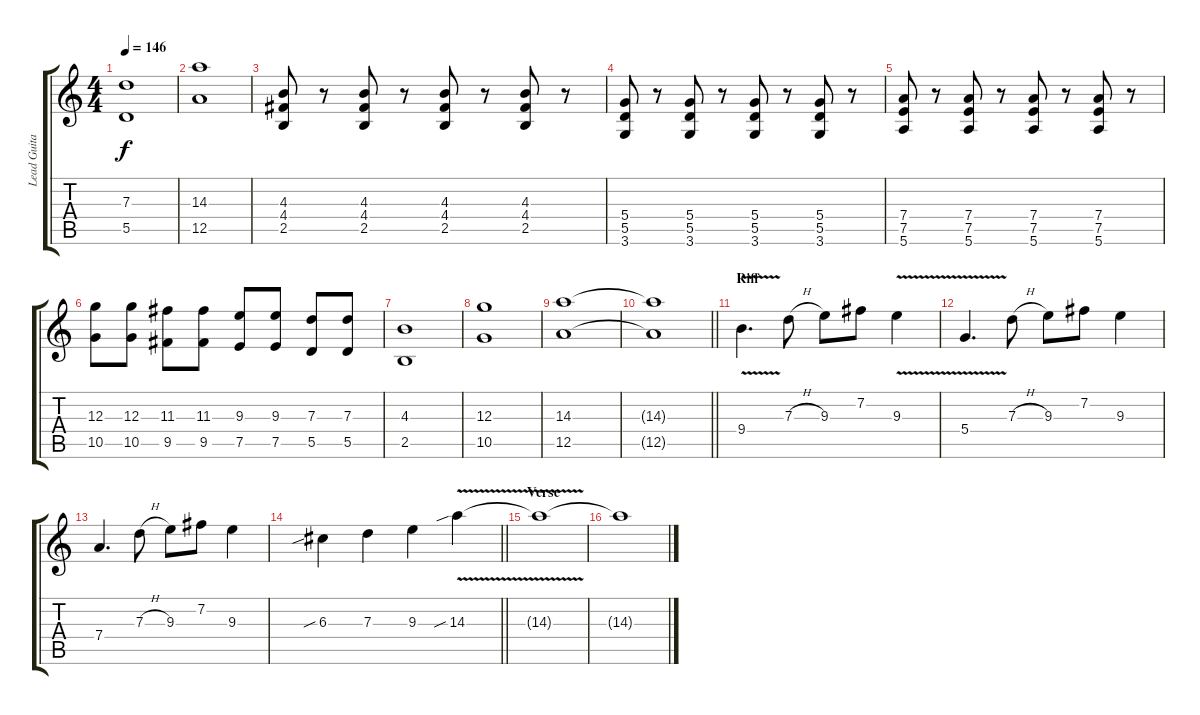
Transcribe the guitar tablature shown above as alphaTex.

\track ("Lead Guitar I" "Lead Guita") {instrument overdrivenguitar}
\staff {score tabs}
\tuning (E4 B3 G3 D3 A2 E2) {hide}
\ts (4 4)
\tempo 146
\clef g2
\ks c
(7.3 5.5).1{dy f} |
(14.3 12.5).1 |
(4.3 4.4 2.5).8 r.8 (4.3 4.4 2.5).8 r.8 (4.3 4.4 2.5).8 r.8 (4.3 4.4 2.5).8 r.8 |
(5.4 5.5 3.6).8 r.8 (5.4 5.5 3.6).8 r.8 (5.4 5.5 3.6).8 r.8 (5.4 5.5 3.6).8 r.8 |
(7.4 7.5 5.6).8 r.8 (7.4 7.5 5.6).8 r.8 (7.4 7.5 5.6).8 r.8 (7.4 7.5 5.6).8 r.8 |
(12.3 10.5).8 (12.3 10.5).8 (11.3 9.5).8 (11.3 9.5).8 (9.3 7.5).8 (9.3 7.5).8 (7.3 5.5).8 (7.3 5.5).8 |
(4.3 2.5).1 |
(12.3 10.5).1 |
(14.3 12.5).1 |
\barLineRight lightlight
(14.3{t} 12.5{t}).1 |
\section ("" "Riff")
9.4{v}.4{d} 7.3{h}.8 9.3.8 7.2.8 9.3{v}.4 |
5.4{v}.4{d} 7.3{h}.8 9.3.8 7.2.8 9.3.4 |
7.4.4{d} 7.3{h}.8 9.3.8 7.2.8 9.3.4 |
\barLineRight lightlight
6.3{sib}.4 7.3.4 9.3.4 14.3{v sib}.4 |
\section ("" "Verse")
14.3{t}.1 |
14.3{t}.1
